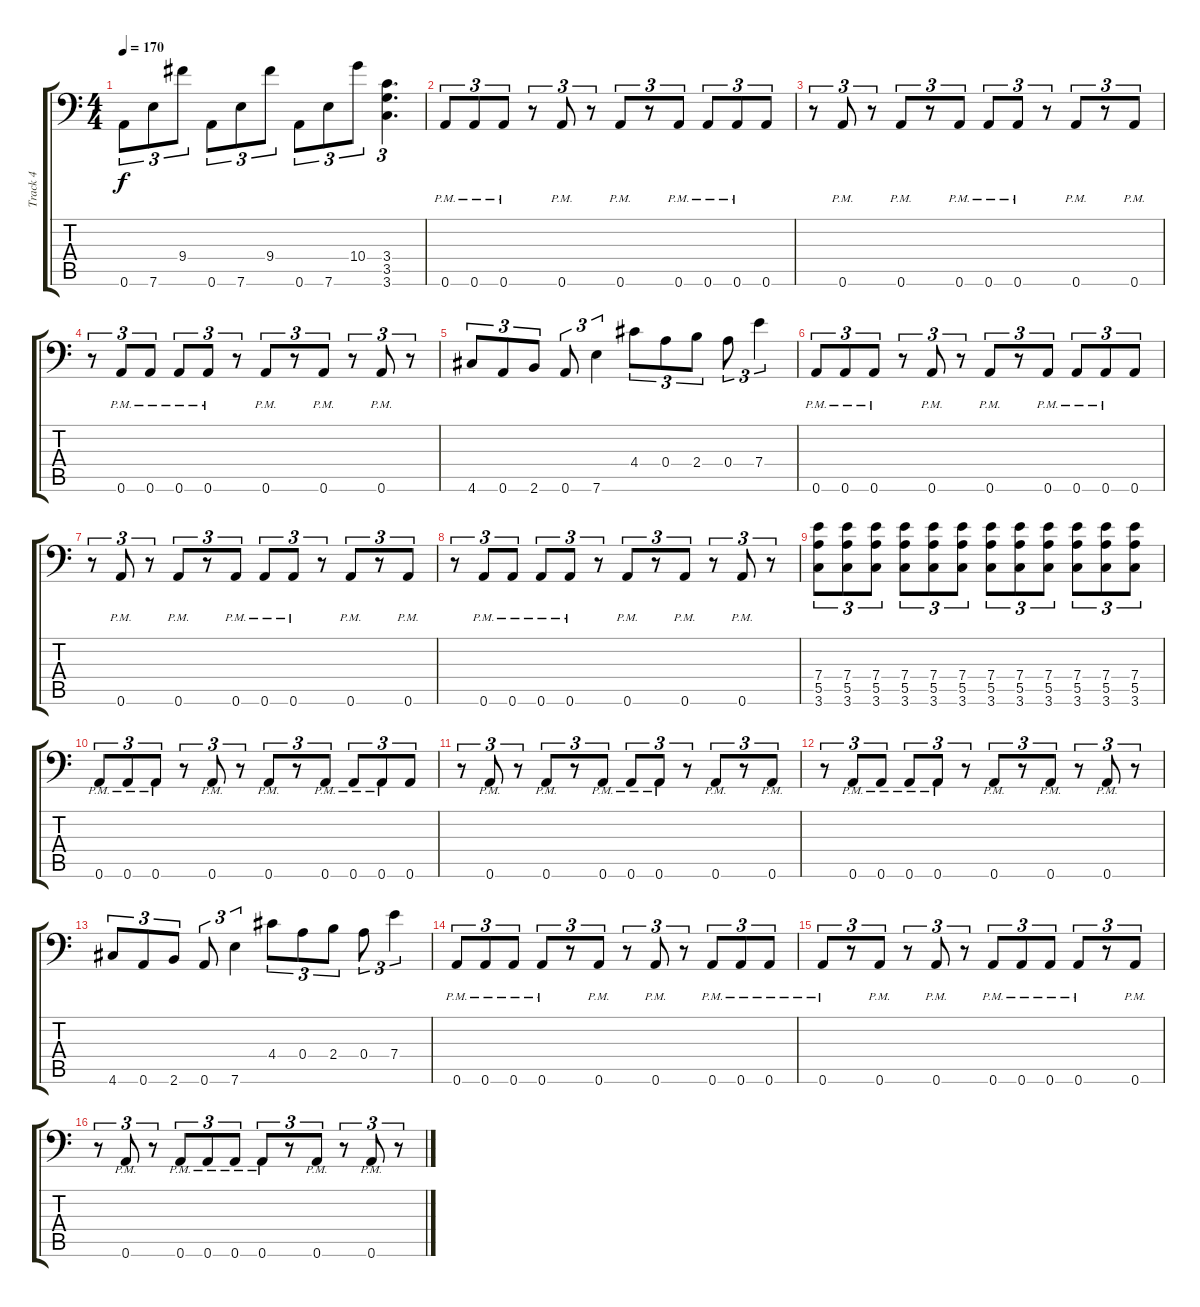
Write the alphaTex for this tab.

\track ("Track 4" "Track 4") {instrument overdrivenguitar}
\staff {score tabs}
\tuning (D4 A3 F3 A2 E2 A1) {hide}
\ts (4 4)
\tempo 170
\clef f4
\ks c
0.6.8{tu (3 2) dy f} 7.6.8{tu (3 2)} 9.4.8{tu (3 2)} 0.6.8{tu (3 2)} 7.6.8{tu (3 2)} 9.4.8{tu (3 2)} 0.6.8{tu (3 2)} 7.6.8{tu (3 2)} 10.4.8{tu (3 2)} (3.4 3.5 3.6).4{d tu (3 2)} |
0.6{pm}.8{tu (3 2)} 0.6{pm}.8{tu (3 2)} 0.6{pm}.8{tu (3 2)} r.8{tu (3 2)} 0.6{pm}.8{tu (3 2)} r.8{tu (3 2)} 0.6{pm}.8{tu (3 2)} r.8{tu (3 2)} 0.6{pm}.8{tu (3 2)} 0.6{pm}.8{tu (3 2)} 0.6{pm}.8{tu (3 2)} 0.6.8{tu (3 2)} |
r.8{tu (3 2)} 0.6{pm}.8{tu (3 2)} r.8{tu (3 2)} 0.6{pm}.8{tu (3 2)} r.8{tu (3 2)} 0.6{pm}.8{tu (3 2)} 0.6{pm}.8{tu (3 2)} 0.6{pm}.8{tu (3 2)} r.8{tu (3 2)} 0.6{pm}.8{tu (3 2)} r.8{tu (3 2)} 0.6{pm}.8{tu (3 2)} |
r.8{tu (3 2)} 0.6{pm}.8{tu (3 2)} 0.6{pm}.8{tu (3 2)} 0.6{pm}.8{tu (3 2)} 0.6{pm}.8{tu (3 2)} r.8{tu (3 2)} 0.6{pm}.8{tu (3 2)} r.8{tu (3 2)} 0.6{pm}.8{tu (3 2)} r.8{tu (3 2)} 0.6{pm}.8{tu (3 2)} r.8{tu (3 2)} |
4.6.8{tu (3 2)} 0.6.8{tu (3 2)} 2.6.8{tu (3 2)} 0.6.8{tu (3 2)} 7.6.4{tu (3 2)} 4.4.8{tu (3 2)} 0.4.8{tu (3 2)} 2.4.8{tu (3 2)} 0.4.8{tu (3 2)} 7.4.4{tu (3 2)} |
0.6{pm}.8{tu (3 2)} 0.6{pm}.8{tu (3 2)} 0.6{pm}.8{tu (3 2)} r.8{tu (3 2)} 0.6{pm}.8{tu (3 2)} r.8{tu (3 2)} 0.6{pm}.8{tu (3 2)} r.8{tu (3 2)} 0.6{pm}.8{tu (3 2)} 0.6{pm}.8{tu (3 2)} 0.6{pm}.8{tu (3 2)} 0.6.8{tu (3 2)} |
r.8{tu (3 2)} 0.6{pm}.8{tu (3 2)} r.8{tu (3 2)} 0.6{pm}.8{tu (3 2)} r.8{tu (3 2)} 0.6{pm}.8{tu (3 2)} 0.6{pm}.8{tu (3 2)} 0.6{pm}.8{tu (3 2)} r.8{tu (3 2)} 0.6{pm}.8{tu (3 2)} r.8{tu (3 2)} 0.6{pm}.8{tu (3 2)} |
r.8{tu (3 2)} 0.6{pm}.8{tu (3 2)} 0.6{pm}.8{tu (3 2)} 0.6{pm}.8{tu (3 2)} 0.6{pm}.8{tu (3 2)} r.8{tu (3 2)} 0.6{pm}.8{tu (3 2)} r.8{tu (3 2)} 0.6{pm}.8{tu (3 2)} r.8{tu (3 2)} 0.6{pm}.8{tu (3 2)} r.8{tu (3 2)} |
(7.4 5.5 3.6).8{tu (3 2)} (7.4 5.5 3.6).8{tu (3 2)} (7.4 5.5 3.6).8{tu (3 2)} (7.4 5.5 3.6).8{tu (3 2)} (7.4 5.5 3.6).8{tu (3 2)} (7.4 5.5 3.6).8{tu (3 2)} (7.4 5.5 3.6).8{tu (3 2)} (7.4 5.5 3.6).8{tu (3 2)} (7.4 5.5 3.6).8{tu (3 2)} (7.4 5.5 3.6).8{tu (3 2)} (7.4 5.5 3.6).8{tu (3 2)} (7.4 5.5 3.6).8{tu (3 2)} |
0.6{pm}.8{tu (3 2)} 0.6{pm}.8{tu (3 2)} 0.6{pm}.8{tu (3 2)} r.8{tu (3 2)} 0.6{pm}.8{tu (3 2)} r.8{tu (3 2)} 0.6{pm}.8{tu (3 2)} r.8{tu (3 2)} 0.6{pm}.8{tu (3 2)} 0.6{pm}.8{tu (3 2)} 0.6{pm}.8{tu (3 2)} 0.6.8{tu (3 2)} |
r.8{tu (3 2)} 0.6{pm}.8{tu (3 2)} r.8{tu (3 2)} 0.6{pm}.8{tu (3 2)} r.8{tu (3 2)} 0.6{pm}.8{tu (3 2)} 0.6{pm}.8{tu (3 2)} 0.6{pm}.8{tu (3 2)} r.8{tu (3 2)} 0.6{pm}.8{tu (3 2)} r.8{tu (3 2)} 0.6{pm}.8{tu (3 2)} |
r.8{tu (3 2)} 0.6{pm}.8{tu (3 2)} 0.6{pm}.8{tu (3 2)} 0.6{pm}.8{tu (3 2)} 0.6{pm}.8{tu (3 2)} r.8{tu (3 2)} 0.6{pm}.8{tu (3 2)} r.8{tu (3 2)} 0.6{pm}.8{tu (3 2)} r.8{tu (3 2)} 0.6{pm}.8{tu (3 2)} r.8{tu (3 2)} |
4.6.8{tu (3 2)} 0.6.8{tu (3 2)} 2.6.8{tu (3 2)} 0.6.8{tu (3 2)} 7.6.4{tu (3 2)} 4.4.8{tu (3 2)} 0.4.8{tu (3 2)} 2.4.8{tu (3 2)} 0.4.8{tu (3 2)} 7.4.4{tu (3 2)} |
0.6{pm}.8{tu (3 2)} 0.6{pm}.8{tu (3 2)} 0.6{pm}.8{tu (3 2)} 0.6{pm}.8{tu (3 2)} r.8{tu (3 2)} 0.6{pm}.8{tu (3 2)} r.8{tu (3 2)} 0.6{pm}.8{tu (3 2)} r.8{tu (3 2)} 0.6{pm}.8{tu (3 2)} 0.6{pm}.8{tu (3 2)} 0.6{pm}.8{tu (3 2)} |
0.6{pm}.8{tu (3 2)} r.8{tu (3 2)} 0.6{pm}.8{tu (3 2)} r.8{tu (3 2)} 0.6{pm}.8{tu (3 2)} r.8{tu (3 2)} 0.6{pm}.8{tu (3 2)} 0.6{pm}.8{tu (3 2)} 0.6{pm}.8{tu (3 2)} 0.6{pm}.8{tu (3 2)} r.8{tu (3 2)} 0.6{pm}.8{tu (3 2)} |
r.8{tu (3 2)} 0.6{pm}.8{tu (3 2)} r.8{tu (3 2)} 0.6{pm}.8{tu (3 2)} 0.6{pm}.8{tu (3 2)} 0.6{pm}.8{tu (3 2)} 0.6{pm}.8{tu (3 2)} r.8{tu (3 2)} 0.6{pm}.8{tu (3 2)} r.8{tu (3 2)} 0.6{pm}.8{tu (3 2)} r.8{tu (3 2)}
